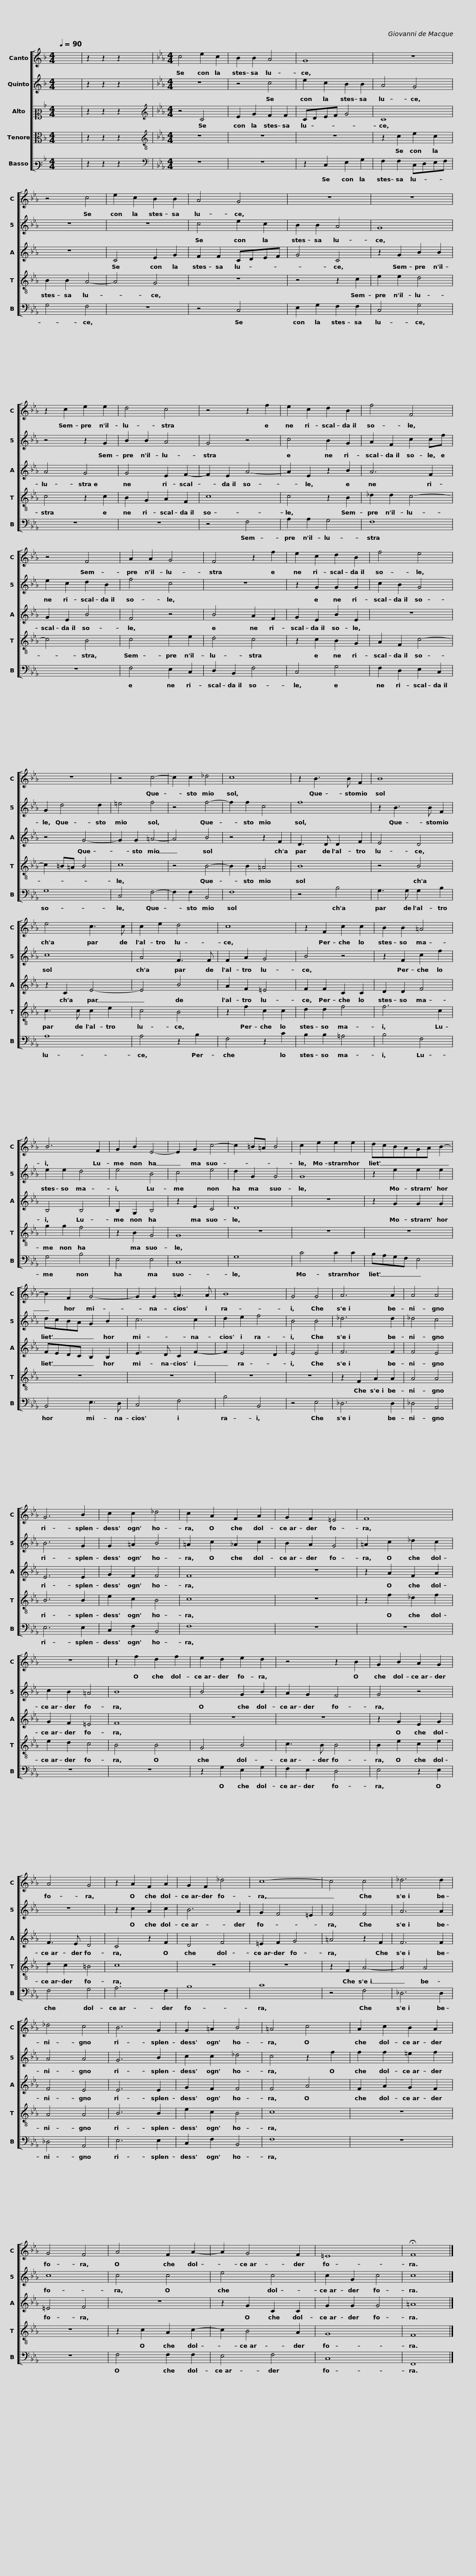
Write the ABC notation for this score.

X:1
%%score [ 1 2 3 4 5 ]
L:1/8
Q:1/4=90
M:4/4
I:linebreak $
K:F
V:1 treble
V:2 treble
V:3 alto2
V:4 alto
V:5 bass3
V:1
 x8 | z2 z2 z2 x2 |[K:Eb][M:4/4] c4 e2 c2 | B2 B2 A4 | G8 | %5
 z8 | z4 c4 | e2 c2 B2 B2 |$ A4 G4 | z8 | %10
 z8 | z2 c2 e2 e2 | d4 c4 | z4 z2 f2 | e2 c2 d2 B2 |$ %15
 f4 F4 | z4 F4 | A2 A2 G4 | F4 z2 f2 | e2 c2 d2 B2 | %20
 f4 e4 |$ z8 | z4 c4- | c2 c2 _d4 | c8 | %25
 z2 B3 B F2 | B8 | e4 c3 c |$ c2 e2 d4 | c8 | %30
 z2 F2 c2 c2 | B2 B2 =A4 | B6 F2 | G2 B2 E4- | E2 G2 c4- |$ %35
 c2 =B=A B4 | c2 e2 e2 e2 | dcBAGA B2- | B2 F2 G4- | G2 G2 =A3 A | %40
 B8 | G4 G4 |$ A6 A2 | A4 A4 | G6 B2 | %45
 c2 c2 _d4 | c2 A2 F2 A2 | G2 F2 =E4 | F8 |$ z8 | %50
 z2 f2 d2 f2 | e2 d2 e2 d2 | z4 z2 B2 | G2 B2 A2 G2 | A4 G4 | %55
 z2 A2 F2 A2 |$ G2 F2 _d4 | c8- | c4 c4 | _d6 d2 | %60
 _d4 c4 | B6 G2 | G2 =A2 B4 | =A4 c4 |$ A2 c2 B2 A2 | %65
 G4 F4 | A4 F2 A2- | A2 G4 F2 | =E8 | !fermata!F8 |] %70
V:2
 x8 | z2 z2 z2 x2 |[K:Eb][M:4/4] z8 | z4 c4 | e2 c2 B2 B2 | %5
 A4 G4 | z8 | z8 |$ c4 e2 c2 | B2 B2 A4 | %10
 G8 | z4 z2 G2 | B2 B2 A4 | G4 z4 | c4 B2 G2 |$ %15
 A2 F2 c2 cf | e2 c2 d2 B2 | f4 c4 | z8 | z2 G2 G2 G2 | %20
 c2 B2 G4 |$ G2 d4 d2 | =e4 f4 | z4 f4- | f2 f2 c4 | %25
 f8 | z2 B3 B F2 | c8 |$ A4 F3 F | F2 A2 G4 | %30
 B4 z4 | z2 F2 c2 f2 | e2 e2 d4 | e4 B4 | c4 e4 |$ %35
 d2 G2 G4 | G8 | z2 e2 e2 e2 | dcBA G2 B2 | c6 c2 | %40
 d2 e2 f4 | B4 B4 |$ _d6 d2 | _d4 c4 | B6 G2 | %45
 G2 =A2 B4 | =A2 c2 _A2 c2 | B2 A2 G4 | =A2 c2 _d2 c2 |$ c2 B2 =A4 | %50
 B8 | B4 G2 B2 | A2 G2 F4 | G4 z4 | z8 | %55
 z2 c2 A2 c2 |$ B6 A2 | G2 F4 =E2 | F4 F4 | A6 A2 | %60
 A4 A4 | G6 B2 | c2 c2 _d4 | c4 z2 f2 |$ f2 f2 =e2 f2 | %65
 c8 | c4 c4 | e4 c4 | c2 G2 c4 | c8 |] %70
V:3
 x8 | z2 z2 z2 x2 |[K:Eb][M:4/4][K:treble] z4 C4 | E2 G2 F2 F2 | CDEF G4 | %5
 C8 | z8 | C4 E2 G2 |$ F2 F2 CDEF | G4 C4 | %10
 z2 G2 B2 B2 | A4 G4 | G4 E2 F2- | F2 E2 A4- | A2 E2 z2 B2 |$ %15
 A6 F2 | G2 E2 B4 | F4 z4 | B4 A2 F2 | G2 E2 B2 E2 | %20
 z8 |$ z4 G4- | G2 G2 =A4- | A4 B4 | z4 z2 F2 | %25
 D3 D D2 F2 | E4 D4 | z2 C2 E4- |$ E4 B4 | A2 F2 =E4 | %30
 F2 F2 C2 C2 | D2 D2 F4 | B,4 B,4 | B,2 G,2 B,4 | z2 E2 C4 |$ %35
 D8 | z8 | z2 G2 G2 G2 | FEDC B,2 B,2 | E3 D C2 F2- | %40
 F2 E4 D2 | E4 E4 |$ F6 F2 | F4 E4 | E6 E2 | %45
 G2 F2 F4 | F8 | z8 | z2 A2 F2 A2 |$ G2 F2 =E4 | %50
 F8 | z8 | z8 | z2 G2 E2 G2 | F3 E D4 | %55
 C4 z2 F2 |$ D4 F4 | =E2 F2 G4 | =A4 z2 F2 | F6 F2 | %60
 F4 E4 | E6 E2 | G2 F2 F4 | F4 A4 |$ F2 A2 G2 F2 | %65
 =E4 F4 | z8 | z2 G2 C2 C2 | G2 G2 G4 | =A8 |] %70
V:4
 x8 | z2 z2 z2 x2 |[K:Eb][M:4/4][K:treble-8] z8 | z8 | z8 | %5
 z2 c2 e2 c2 | B2 B2 A4- | A4 G4 |$ z8 | z4 z2 c2 | %10
 e2 e2 d4 | c4 z2 c2 | B2 G2 A2 F2 | c8 | c4 z2 B2 |$ %15
 _d2 d2 c4- | c4 B4 | c4 e2 e2 | d4 c4 | z2 c2 B2 G2 | %20
 A2 F2 c4- |$ c2 =B=A B4 | c8 | z4 B4- | B2 B2 =A4 | %25
 B8 | z4 B4 | c3 c c2 e2 |$ c4 B4 | z2 f2 c2 c2 | %30
 d2 d2 f4 | f6 c2 | g2 g2 f4 | z2 B2 G4 | G8 |$ %35
 z8 | z8 | z8 | z8 | z8 | %40
 z8 | z8 |$ z2 F2 A2 A2 | A4 A4 | B6 B2 | %45
 e2 c2 B4 | c8 | z8 | z2 f2 _d2 f2 |$ e2 d2 c4 | %50
 B4 B4 | G4 B4 | c3 B B4 | B2 e2 c2 e2 | d2 c2 =B4 | %55
 c8 |$ z8 | z8 | z2 F2 A4- | A4 A4 | %60
 A4 A4 | B6 B2 | e2 c2 B4 | c8 |$ z8 | %65
 z8 | z2 c2 A2 c2- | c2 B4 A2 | G8 | F8 |] %70
V:5
 x8 | z2 z2 z2 x2 |[K:Eb][M:4/4][K:bass] z8 | z8 | z2 C,2 E,2 G,2 | %5
 F,2 F,2 C,D,E,F, | G,4 F,4 | z8 |$ z4 C,4 | E,2 G,2 F,2 F,2 | %10
 C,4 G,4 | z8 | z8 | z4 F,4 | A,2 A,2 G,4 |$ %15
 F,8 | z8 | F,4 E,2 C,2 | D,2 B,,2 F,4 | C,4 G,4 | %20
 F,2 D,2 E,2 C,2 |$ G,8 | C,4 F,4- | F,2 F,2 B,,4 | F,8 | %25
 z4 B,4 | G,3 G, G,2 B,2 | A,8 |$ A,4 z2 B,2 | F,4 z2 C2 | %30
 B,2 B,2 =A,4 | B,4 F,4 | G,4 B,4 | E,4 E,4 | C,8 |$ %35
 G,8 | C4 C2 C2 | B,A,G,F, E,4 | B,,4 E,3 D, | C,4 F,4 | %40
 B,4 B,,4 | z4 E,4 |$ _D,6 D,2 | _D,4 A,,4 | E,6 E,2 | %45
 C,2 F,2 B,,4 | F,8 | z8 | z8 |$ z8 | %50
 z8 | z2 G,2 E,2 G,2 | F,2 E,2 D,4 | E,4 z2 E,2 | F,4 G,4 | %55
 A,6 F,2 |$ B,8 | C8 | z4 F,4 | _D,6 D,2 | %60
 _D,4 A,,4 | E,6 E,2 | C,2 F,2 B,,4 | F,8 |$ z8 | %65
 z8 | F,4 F,2 F,2 | E,4 F,4 | C,8 | F,,8 |] %70
